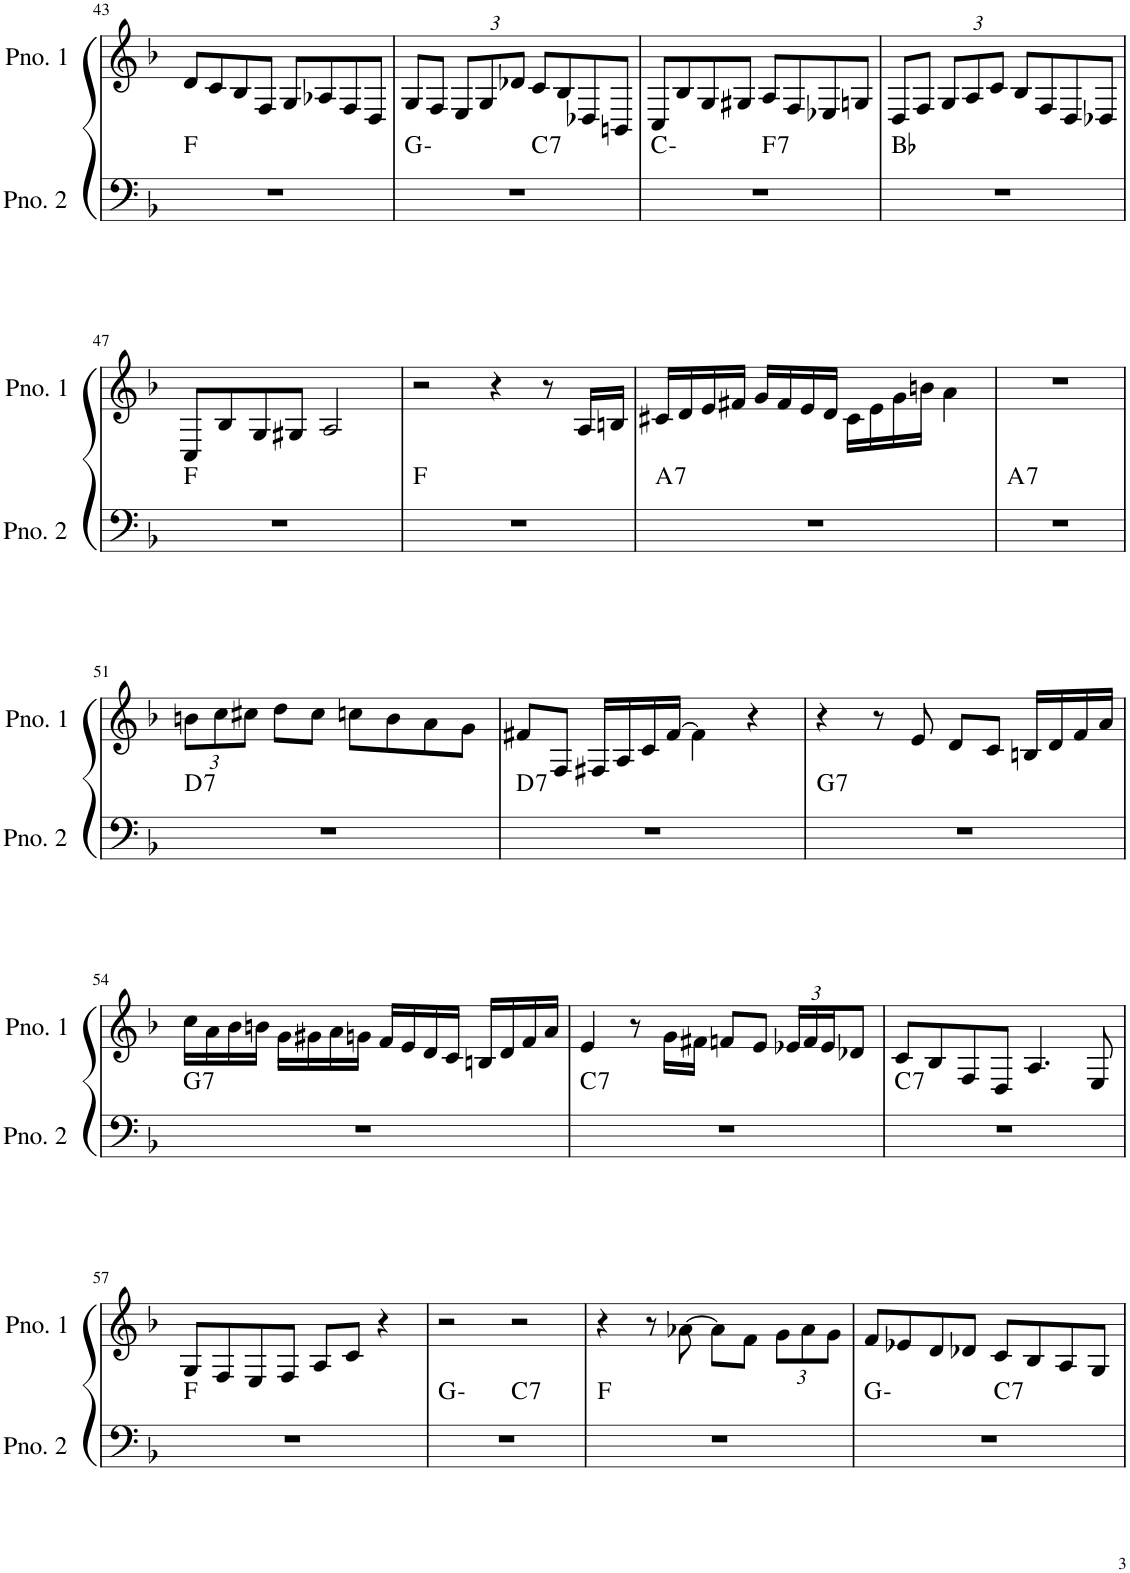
**kern	**harte	**kern
*part2	*part2	*part1
*staff2	*	*staff1
*I"ピアノ 2	*	*I"ピアノ 1
!!LO:PB:g=z
*clefF4	*	*clefG2
*k[b-]	*	*k[b-]
*M4/4	*	*M4/4
=43	=43	=43
1r	F:maj	8d/L
.	.	8c/
.	.	8B-/
.	.	8F/J
.	.	8G/L
.	.	8A-X/
.	.	8F/
.	.	8D/J
=44	=44	=44
*^	*	*
1r	2ryy	G:min	8G/L
.	.	.	8F/J
*	*	*	*Xbrackettup
.	.	.	12E/L
.	.	.	12G/
.	.	.	12d-X/J
!	!	!LO:H:kt=7	!
.	2ryy	C:7	8c/L
.	.	.	8B-/
.	.	.	8D-X/
.	.	.	8BBn/J
=45	=45	=45	=45
1r	2ryy	C:min	8C/L
.	.	.	8B-/
.	.	.	8G/
.	.	.	8G#X/J
!	!	!LO:H:kt=7	!
.	2ryy	F:7	8A/L
.	.	.	8F/
.	.	.	8E-X/
.	.	.	8Gn/J
*v	*v	*	*
=46	=46	=46
1r	Bb:maj	8D/L
.	.	8F/J
.	.	12G/L
.	.	12A/
.	.	12c/J
.	.	8B-/L
.	.	8F/
.	.	8D/
.	.	8D-X/J
!!LO:LB:g=z
=47	=47	=47
1r	F:maj	8C/L
.	.	8B-/
.	.	8G/
.	.	8G#X/J
.	.	2A/
=48	=48	=48
1r	F:maj	2r
.	.	4r
.	.	8r
.	.	16A/LL
.	.	16Bn/JJ
=49	=49	=49
!	!LO:H:kt=7	!
1r	A:7	16c#X/LL
.	.	16d/
.	.	16e/
.	.	16f#X/JJ
.	.	16g/LL
.	.	16f#/
.	.	16e/
.	.	16d/JJ
.	.	16c#\LL
.	.	16e\
.	.	16g\
.	.	16bn\JJ
.	.	4a\
=50	=50	=50
!	!LO:H:kt=7	!
1r	A:7	1r
!!LO:LB:g=z
=51	=51	=51
!	!LO:H:kt=7	!
1r	D:7	12bn\L
.	.	12cc\
.	.	12cc#X\J
.	.	8dd\L
.	.	8cc#\J
.	.	8ccn\L
.	.	8b\
.	.	8a\
.	.	8g\J
=52	=52	=52
!	!LO:H:kt=7	!
1r	D:7	8f#X/L
.	.	8F/J
.	.	16F#X/LL
.	.	16A/
.	.	16c/
.	.	[16f#/JJ
.	.	4f#\]
.	.	4r
=53	=53	=53
!	!LO:H:kt=7	!
1r	G:7	4r
.	.	8r
.	.	8e/
.	.	8d/L
.	.	8c/J
.	.	16Bn/LL
.	.	16d/
.	.	16f/
.	.	16a/JJ
!!LO:LB:g=z
=54	=54	=54
!	!LO:H:kt=7	!
1r	G:7	16cc\LL
.	.	16a\
.	.	16b-\
.	.	16bn\JJ
.	.	16g\LL
.	.	16g#X\
.	.	16a\
.	.	16gn\JJ
.	.	16f/LL
.	.	16e/
.	.	16d/
.	.	16c/JJ
.	.	16Bn/LL
.	.	16d/
.	.	16f/
.	.	16a/JJ
=55	=55	=55
!	!LO:H:kt=7	!
1r	C:7	4e/
.	.	8r
.	.	16g\LL
.	.	16f#X\JJ
.	.	8fn/L
.	.	8e/J
.	.	24e-X/LL
.	.	24f/
.	.	24e-/J
.	.	8d-X/J
=56	=56	=56
!	!LO:H:kt=7	!
1r	C:7	8c/L
.	.	8B-/
.	.	8F/
.	.	8D/J
.	.	4.A/
.	.	8E/
!!LO:LB:g=z
=57	=57	=57
1r	F:maj	8G/L
.	.	8F/
.	.	8E/
.	.	8F/J
.	.	8A/L
.	.	8c/J
.	.	4r
=58	=58	=58
*^	*	*
1r	2ryy	G:min	2r
!	!	!LO:H:kt=7	!
.	2ryy	C:7	2r
*v	*v	*	*
=59	=59	=59
1r	F:maj	4r
.	.	8r
.	.	[8a-X\
.	.	8a-\L]
.	.	8f\J
.	.	12g\L
.	.	12a-\
.	.	12g\J
=60	=60	=60
*^	*	*
1r	2ryy	G:min	8f/L
.	.	.	8e-X/
.	.	.	8d/
.	.	.	8d-X/J
!	!	!LO:H:kt=7	!
.	2ryy	C:7	8c/L
.	.	.	8B-/
.	.	.	8A/
.	.	.	8G/J
*v	*v	*	*
=	=	=
*-	*-	*-
